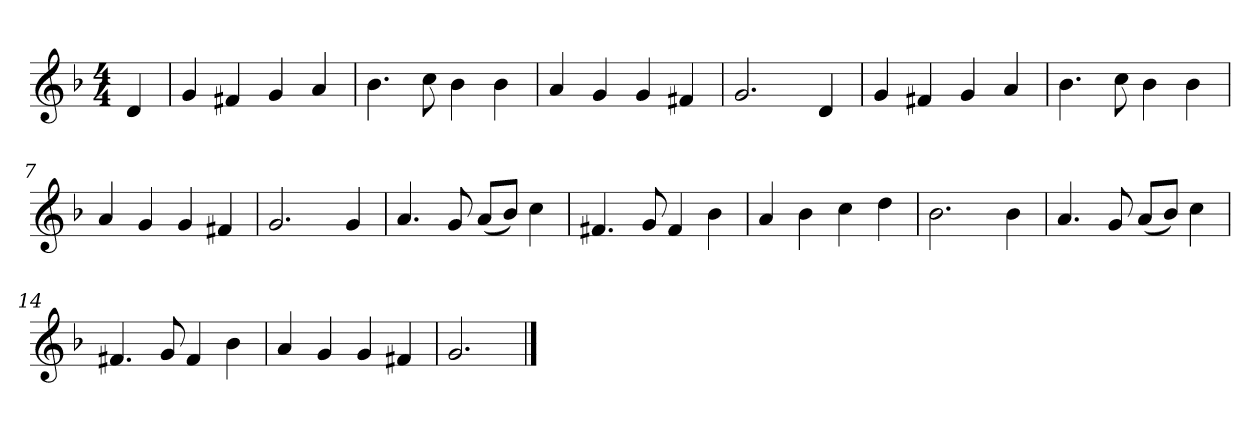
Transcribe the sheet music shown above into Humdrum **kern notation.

**kern
*part1
*staff1
*k[b-]
*M4/4
*MM120
=
4d
=1
4g
4f#X
4g
4a
=2
4.b-
8cc
4b-
4b-
=3
4a
4g
4g
4f#X
=4
2.g
4d
=5
4g
4f#X
4g
4a
=6
4.b-
8cc
4b-
4b-
=7
4a
4g
4g
4f#X
=8
2.g
4g
=9
4.a
8g
(8aL
8b-J)
4cc
=10
4.f#X
8g
4f#
4b-
=11
4a
4b-
4cc
4dd
=12
2.b-
4b-
=13
4.a
8g
(8aL
8b-J)
4cc
=14
4.f#X
8g
4f#
4b-
=15
4a
4g
4g
4f#X
=16
2.g
==
*-
